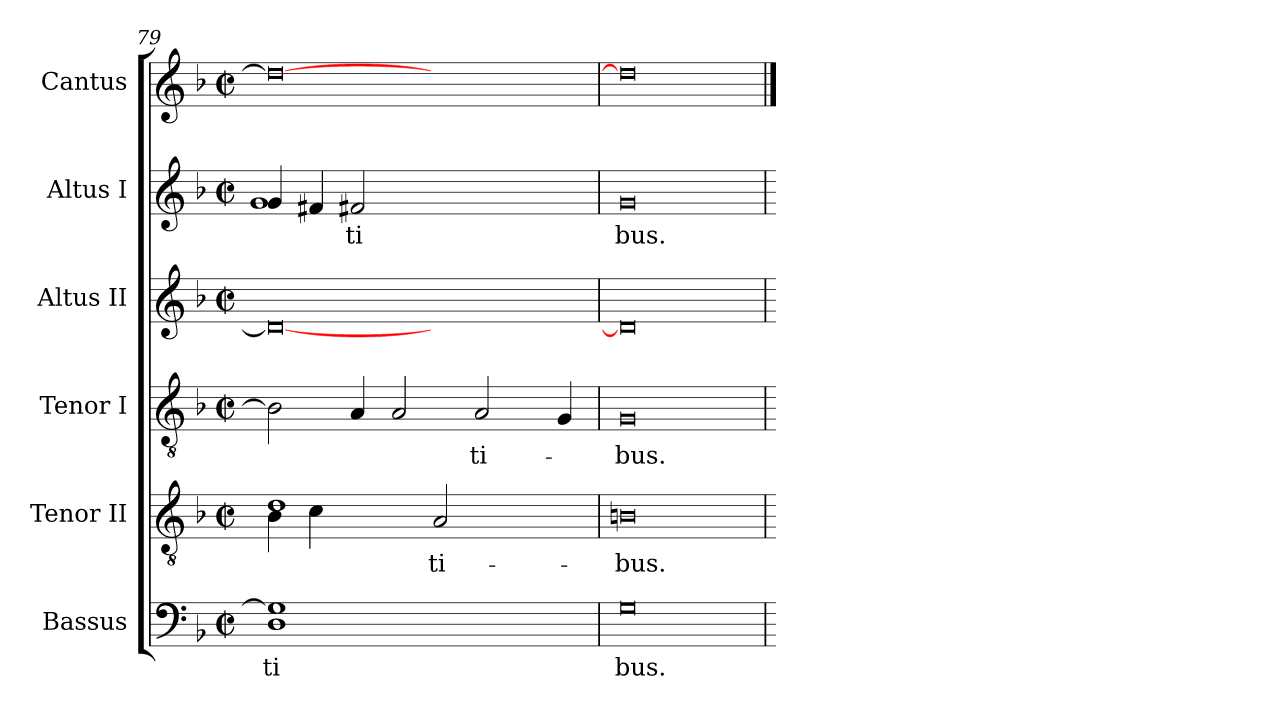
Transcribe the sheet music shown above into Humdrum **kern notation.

**kern	**text	**kern	**text	**kern	**text	**kern	**kern	**text	**kern
*part6	*part6	*part5	*part5	*part4	*part4	*part3	*part2	*part2	*part1
*staff6	*staff6	*staff5	*staff5	*staff4	*staff4	*staff3	*staff2	*staff2	*staff1
*I"Bassus	*	*I"Tenor II	*	*I"Tenor I	*	*I"Altus II	*I"Altus I	*	*I"Cantus
*clefF4	*	*clefGv2	*	*clefGv2	*	*clefG2	*clefG2	*	*clefG2
*k[b-]	*	*k[b-]	*	*k[b-]	*	*k[b-]	*k[b-]	*	*k[b-]
*F:	*	*F:	*	*F:	*	*F:	*F:	*	*F:
*M2/2	*	*M2/2	*	*M2/2	*	*M2/2	*M2/2	*	*M2/2
*met(c|)	*	*met(c|)	*	*met(c|)	*	*met(c|)	*met(c|)	*	*met(c|)
=79	=79	=79	=79	=79	=79	=79	=79	=79	=79
!	!LO:LY:b:cj	!	!	!	!	!LO:N:vis=0	!	!	!LO:N:vis=0
*	*	*^	*	*	*	*	*^	*	*
1G] 1D	ti	1d	4B-\	.	2B-\]	.	1d_<	4g/	1g	.	1dd_>
.	.	.	4c\	.	.	.	.	4f#/	.	.	.
!	!	!	!	!	!	!	!	!	!	!LO:LY:b:cj	!
.	.	.	2ryy	.	4A/	.	.	2f#X/	.	ti	.
.	.	.	.	.	2A/	.	.	.	.	.	.
!	!	!	!	!LO:LY:b:cj	!	!	!	!	!	!	!
1ryy	.	2A/	1ryy	-ti-	.	.	1ryy	1ryy	1ryy	.	1ryy
!	!	!	!	!	!	!LO:LY:b:cj	!	!	!	!	!
.	.	.	.	.	2A/	-ti-	.	.	.	.	.
.	.	2ryy	.	.	.	.	.	.	.	.	.
.	.	.	.	.	4G/	.	.	.	.	.	.
*	*	*v	*v	*	*	*	*	*v	*v	*	*
=80	=80	=80	=80	=80	=80	=80	=80	=80	=80
!	!LO:LY:b:cj	!	!LO:LY:b:cj	!	!LO:LY:b:cj	!	!	!LO:LY:b:cj	!
0G	bus.	0Bn	-bus.	0G	-bus.	0d]	0g	bus.	0dd]
=	==	=	==	=	==	=	=	==	==
*-	*-	*-	*-	*-	*-	*-	*-	*-	*-
